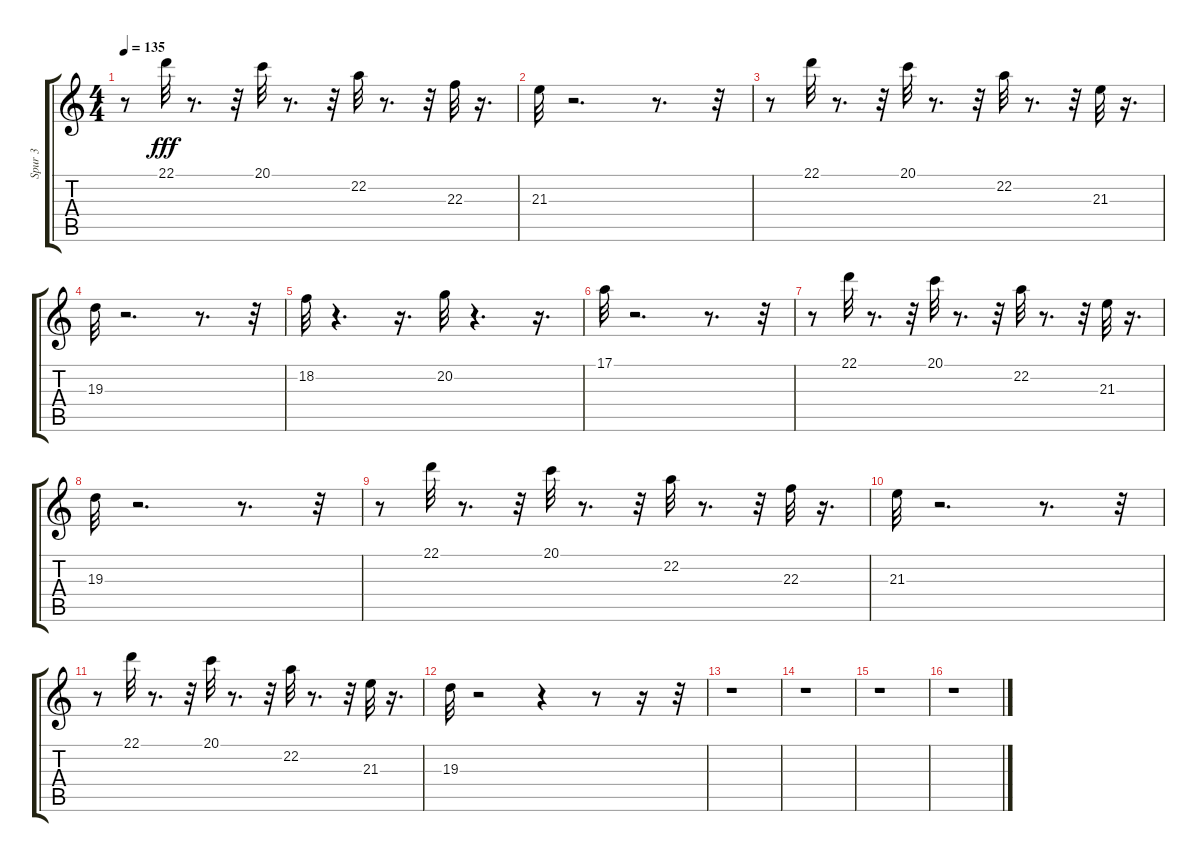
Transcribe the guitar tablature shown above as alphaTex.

\track ("Spur 3" "Spur 3") {instrument stringensemble2}
\staff {score tabs}
\tuning (E4 B3 G3 D3 A2 E2) {hide}
\ts (4 4)
\tempo 135
\clef g2
\ks c
r.8{dy fff} 22.1.32 r.8{d} r.32 20.1.32 r.8{d} r.32 22.2.32 r.8{d} r.32 22.3.32 r.16{d} |
21.3.32 r.2{d} r.8{d} r.32 |
r.8 22.1.32 r.8{d} r.32 20.1.32 r.8{d} r.32 22.2.32 r.8{d} r.32 21.3.32 r.16{d} |
19.3.32 r.2{d} r.8{d} r.32 |
18.2.32 r.4{d} r.16{d} 20.2.32 r.4{d} r.16{d} |
17.1.32 r.2{d} r.8{d} r.32 |
r.8 22.1.32 r.8{d} r.32 20.1.32 r.8{d} r.32 22.2.32 r.8{d} r.32 21.3.32 r.16{d} |
19.3.32 r.2{d} r.8{d} r.32 |
r.8 22.1.32 r.8{d} r.32 20.1.32 r.8{d} r.32 22.2.32 r.8{d} r.32 22.3.32 r.16{d} |
21.3.32 r.2{d} r.8{d} r.32 |
r.8 22.1.32 r.8{d} r.32 20.1.32 r.8{d} r.32 22.2.32 r.8{d} r.32 21.3.32 r.16{d} |
19.3.32 r.2 r.4 r.8 r.16 r.32 |
r.1 |
r.1 |
r.1 |
r.1
